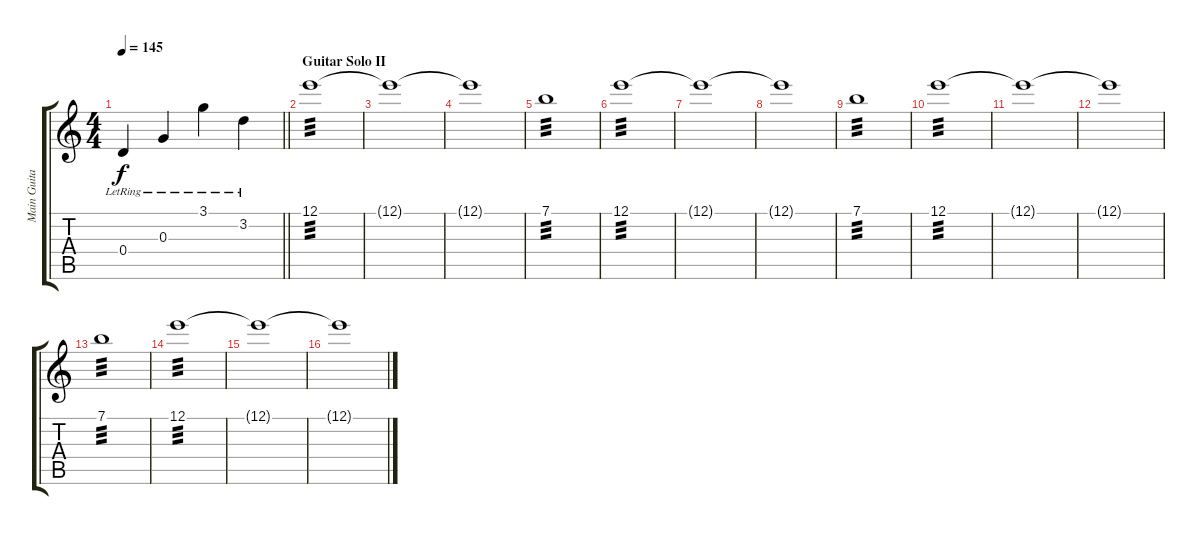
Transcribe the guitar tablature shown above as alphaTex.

\track ("Main Guitar II" "Main Guita") {instrument electricguitarjazz}
\staff {score tabs}
\tuning (E4 B3 G3 D3 A2 E2) {hide}
\ts (4 4)
\tempo 145
\clef g2
\barLineRight lightlight
\ks c
0.4{lr}.4{dy f} 0.3{lr}.4 3.1{lr}.4 3.2{lr}.4 |
\section ("" "Guitar Solo II")
12.1.1{tp 3 balance 5 instrument overdrivenguitar} |
12.1{t}.1 |
12.1{t}.1 |
7.1.1{tp 3} |
12.1.1{tp 3} |
12.1{t}.1 |
12.1{t}.1 |
7.1.1{tp 3} |
12.1.1{tp 3} |
12.1{t}.1 |
12.1{t}.1 |
7.1.1{tp 3} |
12.1.1{tp 3} |
12.1{t}.1 |
12.1{t}.1
